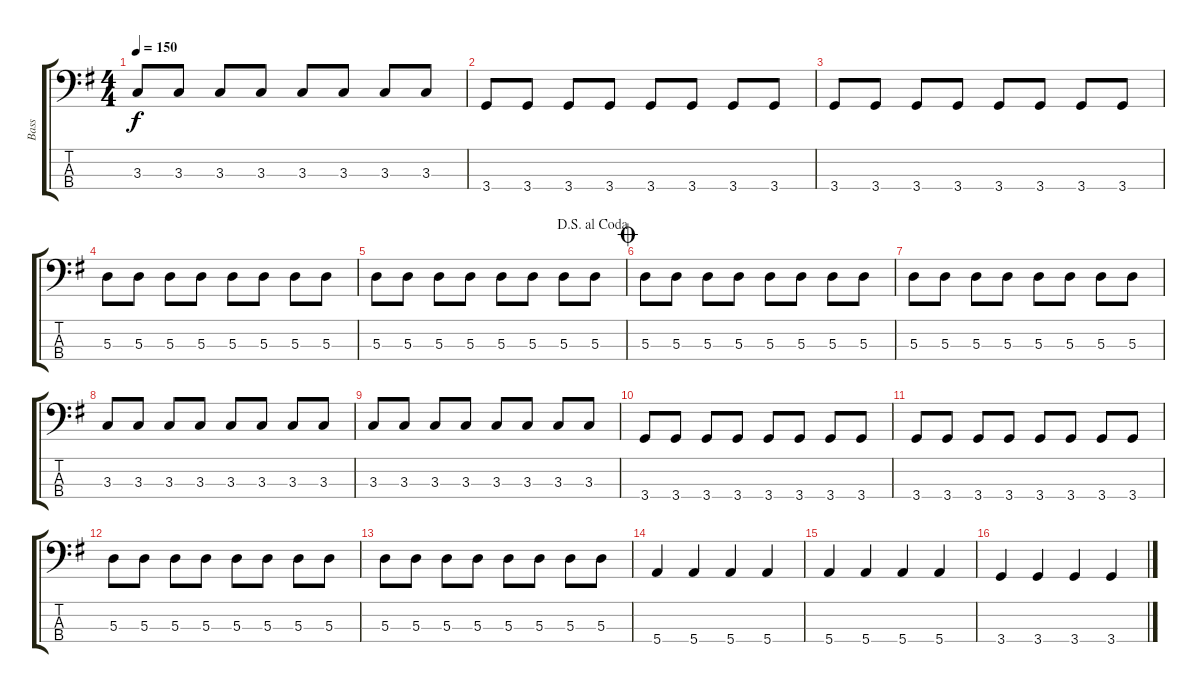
\track ("Bass" "Bass") {instrument electricbassfinger}
\staff {score tabs}
\tuning (G2 D2 A1 E1) {hide}
\ts (4 4)
\tempo 150
\clef f4
\ks g
3.3.8{dy f} 3.3.8 3.3.8 3.3.8 3.3.8 3.3.8 3.3.8 3.3.8 |
3.4.8 3.4.8 3.4.8 3.4.8 3.4.8 3.4.8 3.4.8 3.4.8 |
3.4.8 3.4.8 3.4.8 3.4.8 3.4.8 3.4.8 3.4.8 3.4.8 |
5.3.8 5.3.8 5.3.8 5.3.8 5.3.8 5.3.8 5.3.8 5.3.8 |
\jump dalsegnoalcoda
5.3.8 5.3.8 5.3.8 5.3.8 5.3.8 5.3.8 5.3.8 5.3.8 |
\jump coda
5.3.8 5.3.8 5.3.8 5.3.8 5.3.8 5.3.8 5.3.8 5.3.8 |
5.3.8 5.3.8 5.3.8 5.3.8 5.3.8 5.3.8 5.3.8 5.3.8 |
3.3.8 3.3.8 3.3.8 3.3.8 3.3.8 3.3.8 3.3.8 3.3.8 |
3.3.8 3.3.8 3.3.8 3.3.8 3.3.8 3.3.8 3.3.8 3.3.8 |
3.4.8 3.4.8 3.4.8 3.4.8 3.4.8 3.4.8 3.4.8 3.4.8 |
3.4.8 3.4.8 3.4.8 3.4.8 3.4.8 3.4.8 3.4.8 3.4.8 |
5.3.8 5.3.8 5.3.8 5.3.8 5.3.8 5.3.8 5.3.8 5.3.8 |
5.3.8 5.3.8 5.3.8 5.3.8 5.3.8 5.3.8 5.3.8 5.3.8 |
5.4.4 5.4.4 5.4.4 5.4.4 |
5.4.4 5.4.4 5.4.4 5.4.4 |
3.4.4 3.4.4 3.4.4 3.4.4
